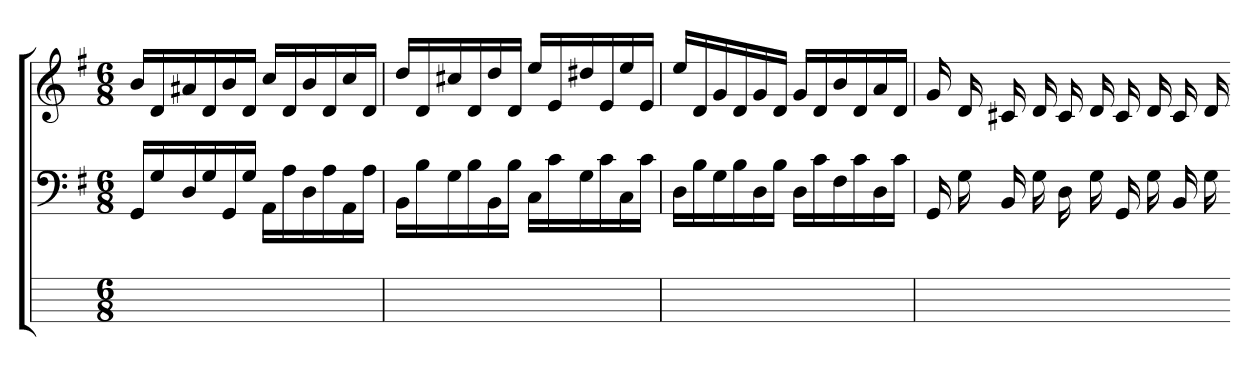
**kern	**kern	**kern
*part3	*part2	*part1
*staff3	*staff2	*staff1
*	*clefF4	*clefG2
*	*k[f#]	*k[f#]
*	*G:	*G:
*M6/8	*M6/8	*M6/8
=	=	=
2.ryy	16GGLL	16bLL
.	16G	16d
.	16D	16a#X
.	16G	16d
.	16GG	16b
.	16GJJ	16dJJ
.	16AALL	16ccLL
.	16A	16d
.	16D	16b
.	16A	16d
.	16AA	16cc
.	16AJJ	16dJJ
=	=	=
2.ryy	16BBLL	16ddLL
.	16B	16d
.	16G	16cc#X
.	16B	16d
.	16BB	16dd
.	16BJJ	16dJJ
.	16CLL	16eeLL
.	16c	16e
.	16G	16dd#X
.	16c	16e
.	16C	16ee
.	16cJJ	16eJJ
=	=	=
2.ryy	16DLL	16eeLL
.	16B	16d
.	16G	16g
.	16B	16d
.	16D	16g
.	16BJJ	16dJJ
.	16DLL	16gLL
.	16c	16d
.	16F#	16b
.	16c	16d
.	16D	16a
.	16cJJ	16dJJ
=	=	=
2ryy	16GG	16g
.	16G	16d
.	16BB	16c#X
.	16G	16d
.	16D	16c#
.	16G	16d
.	16GG	16c#
.	16G	16d
8ryy	16BB	16c#
.	16G	16d
=-	=-	=-
*-	*-	*-
